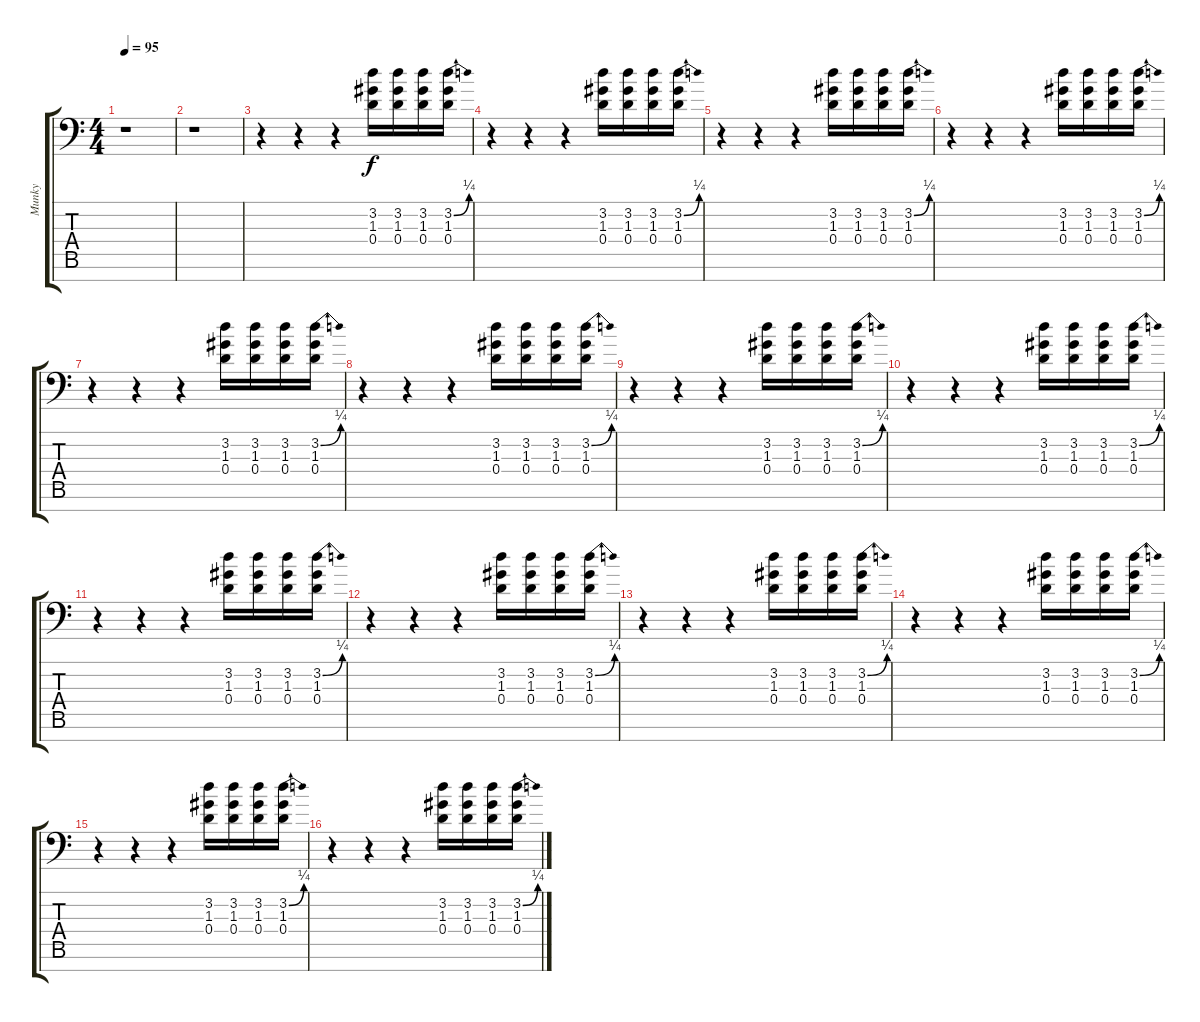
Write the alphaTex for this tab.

\track ("Munky" "Munky") {instrument overdrivenguitar}
\staff {score tabs}
\tuning (E4 B3 G3 D3 A2 E2 A1) {hide}
\ts (4 4)
\tempo 95
\clef f4
\ks c
r.1{dy f instrument overdrivenguitar} |
r.1 |
r.4 r.4 r.4 (3.2 1.3 0.4).16 (3.2 1.3 0.4).16 (3.2 1.3 0.4).16 (3.2{be (bend 0 0 60 1)} 1.3 0.4).16 |
r.4 r.4 r.4 (3.2 1.3 0.4).16 (3.2 1.3 0.4).16 (3.2 1.3 0.4).16 (3.2{be (bend 0 0 60 1)} 1.3 0.4).16 |
r.4 r.4 r.4 (3.2 1.3 0.4).16 (3.2 1.3 0.4).16 (3.2 1.3 0.4).16 (3.2{be (bend 0 0 60 1)} 1.3 0.4).16 |
r.4 r.4 r.4 (3.2 1.3 0.4).16 (3.2 1.3 0.4).16 (3.2 1.3 0.4).16 (3.2{be (bend 0 0 60 1)} 1.3 0.4).16 |
r.4 r.4 r.4 (3.2 1.3 0.4).16 (3.2 1.3 0.4).16 (3.2 1.3 0.4).16 (3.2{be (bend 0 0 60 1)} 1.3 0.4).16 |
r.4 r.4 r.4 (3.2 1.3 0.4).16 (3.2 1.3 0.4).16 (3.2 1.3 0.4).16 (3.2{be (bend 0 0 60 1)} 1.3 0.4).16 |
r.4 r.4 r.4 (3.2 1.3 0.4).16 (3.2 1.3 0.4).16 (3.2 1.3 0.4).16 (3.2{be (bend 0 0 60 1)} 1.3 0.4).16 |
r.4 r.4 r.4 (3.2 1.3 0.4).16 (3.2 1.3 0.4).16 (3.2 1.3 0.4).16 (3.2{be (bend 0 0 60 1)} 1.3 0.4).16 |
r.4 r.4 r.4 (3.2 1.3 0.4).16 (3.2 1.3 0.4).16 (3.2 1.3 0.4).16 (3.2{be (bend 0 0 60 1)} 1.3 0.4).16 |
r.4 r.4 r.4 (3.2 1.3 0.4).16 (3.2 1.3 0.4).16 (3.2 1.3 0.4).16 (3.2{be (bend 0 0 60 1)} 1.3 0.4).16 |
r.4 r.4 r.4 (3.2 1.3 0.4).16 (3.2 1.3 0.4).16 (3.2 1.3 0.4).16 (3.2{be (bend 0 0 60 1)} 1.3 0.4).16 |
r.4 r.4 r.4 (3.2 1.3 0.4).16 (3.2 1.3 0.4).16 (3.2 1.3 0.4).16 (3.2{be (bend 0 0 60 1)} 1.3 0.4).16 |
r.4 r.4 r.4 (3.2 1.3 0.4).16 (3.2 1.3 0.4).16 (3.2 1.3 0.4).16 (3.2{be (bend 0 0 60 1)} 1.3 0.4).16 |
r.4 r.4 r.4 (3.2 1.3 0.4).16 (3.2 1.3 0.4).16 (3.2 1.3 0.4).16 (3.2{be (bend 0 0 60 1)} 1.3 0.4).16
